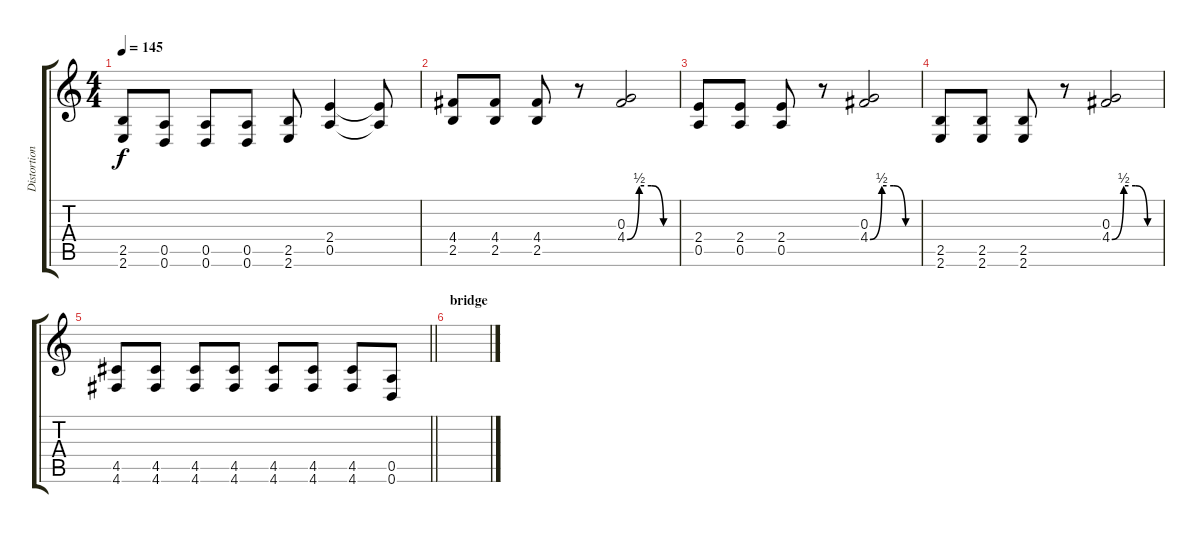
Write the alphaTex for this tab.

\track ("Distortion Gutar" "Distortion") {instrument distortionguitar}
\staff {score tabs}
\tuning (E4 B3 G3 D3 A2 D2) {hide}
\ts (4 4)
\tempo 145
\clef g2
\ks c
(2.5 2.6).8{dy f} (0.5 0.6).8 (0.5 0.6).8 (0.5 0.6).8 (2.5 2.6).8 (2.4 0.5).4 (2.4{t} 0.5{t}).8 |
(4.4 2.5).8 (4.4 2.5).8 (4.4 2.5).8 r.8 (0.3 4.4{be (custom 0 0 15 2 30 2 45 0 60 0)}).2 |
(2.4 0.5).8 (2.4 0.5).8 (2.4 0.5).8 r.8 (0.3 4.4{be (custom 0 0 15 2 30 2 45 0 60 0)}).2 |
(2.5 2.6).8 (2.5 2.6).8 (2.5 2.6).8 r.8 (0.3 4.4{be (custom 0 0 15 2 30 2 45 0 60 0)}).2 |
\barLineRight lightlight
(4.5 4.6).8 (4.5 4.6).8 (4.5 4.6).8 (4.5 4.6).8 (4.5 4.6).8 (4.5 4.6).8 (4.5 4.6).8 (0.5 0.6).8 |
\section ("" "bridge")
